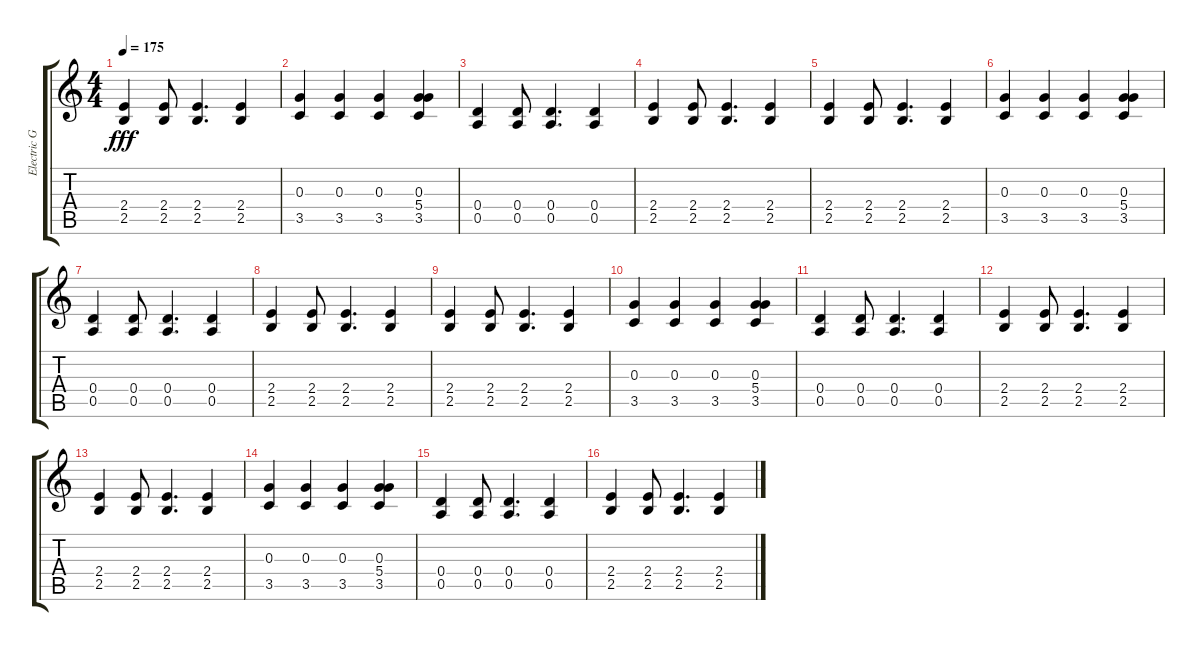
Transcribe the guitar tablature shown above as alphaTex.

\track ("Electric Guitar 1" "Electric G") {instrument distortionguitar}
\staff {score tabs}
\tuning (E4 B3 G3 D3 A2 E2) {hide}
\ts (4 4)
\tempo 175
\clef g2
\ks c
(2.4 2.5).4{dy fff} (2.4 2.5).8 (2.4 2.5).4{d} (2.4 2.5).4 |
(0.3 3.5).4 (0.3 3.5).4 (0.3 3.5).4 (0.3 5.4 3.5).4 |
(0.4 0.5).4 (0.4 0.5).8 (0.4 0.5).4{d} (0.4 0.5).4 |
(2.4 2.5).4 (2.4 2.5).8 (2.4 2.5).4{d} (2.4 2.5).4 |
(2.4 2.5).4 (2.4 2.5).8 (2.4 2.5).4{d} (2.4 2.5).4 |
(0.3 3.5).4 (0.3 3.5).4 (0.3 3.5).4 (0.3 5.4 3.5).4 |
(0.4 0.5).4 (0.4 0.5).8 (0.4 0.5).4{d} (0.4 0.5).4 |
(2.4 2.5).4 (2.4 2.5).8 (2.4 2.5).4{d} (2.4 2.5).4 |
(2.4 2.5).4 (2.4 2.5).8 (2.4 2.5).4{d} (2.4 2.5).4 |
(0.3 3.5).4 (0.3 3.5).4 (0.3 3.5).4 (0.3 5.4 3.5).4 |
(0.4 0.5).4 (0.4 0.5).8 (0.4 0.5).4{d} (0.4 0.5).4 |
(2.4 2.5).4 (2.4 2.5).8 (2.4 2.5).4{d} (2.4 2.5).4 |
(2.4 2.5).4 (2.4 2.5).8 (2.4 2.5).4{d} (2.4 2.5).4 |
(0.3 3.5).4 (0.3 3.5).4 (0.3 3.5).4 (0.3 5.4 3.5).4 |
(0.4 0.5).4 (0.4 0.5).8 (0.4 0.5).4{d} (0.4 0.5).4 |
(2.4 2.5).4 (2.4 2.5).8 (2.4 2.5).4{d} (2.4 2.5).4
